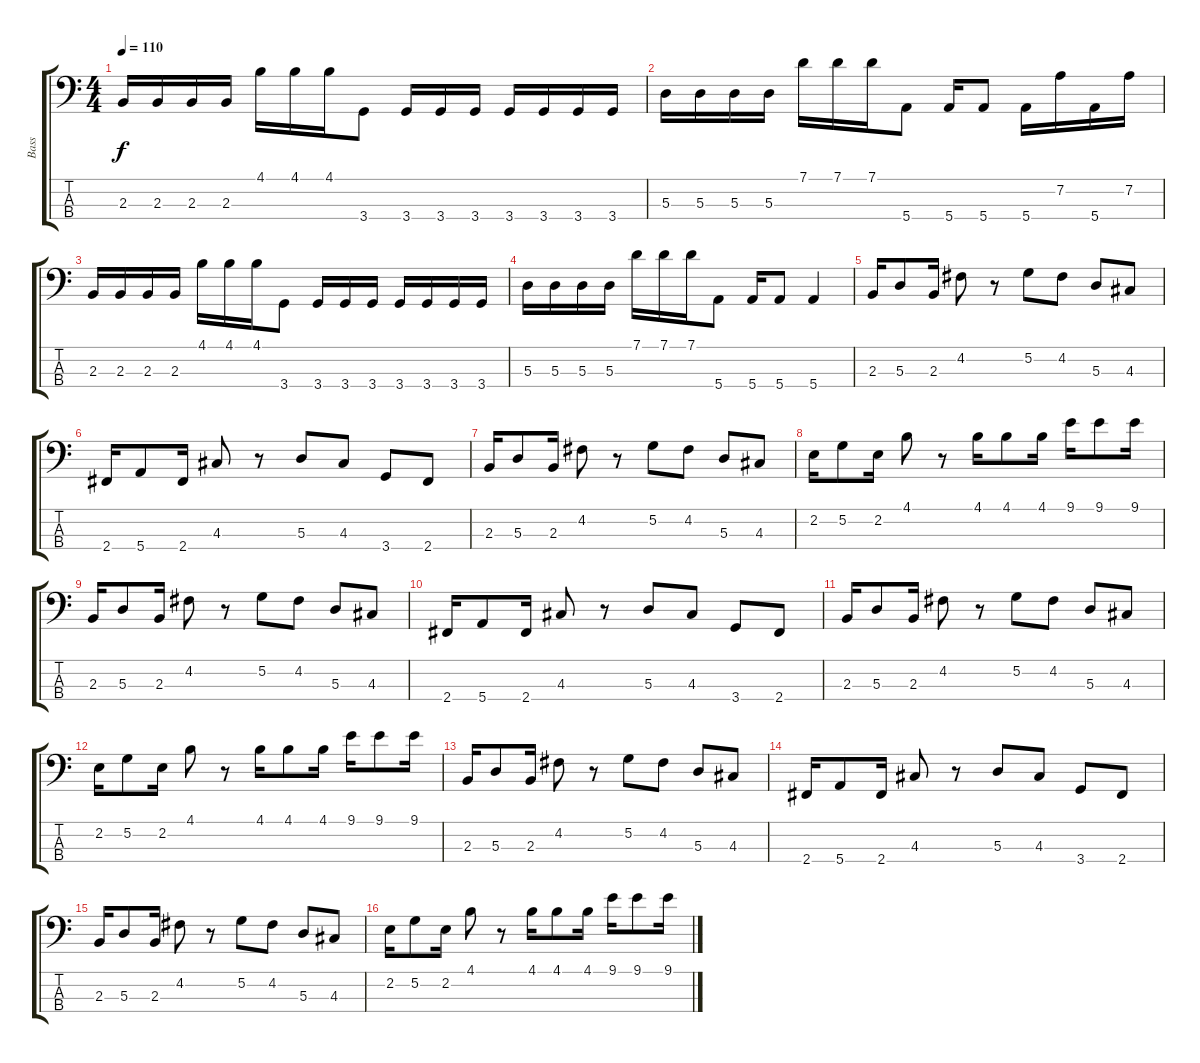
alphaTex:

\track ("Bass" "Bass") {instrument electricbassfinger}
\staff {score tabs}
\tuning (G2 D2 A1 E1) {hide}
\ts (4 4)
\tempo 110
\clef f4
\ks c
2.3.16{dy f} 2.3.16 2.3.16 2.3.16 4.1.16 4.1.16 4.1.16 3.4.8 3.4.16 3.4.16 3.4.16 3.4.16 3.4.16 3.4.16 3.4.16 |
5.3.16 5.3.16 5.3.16 5.3.16 7.1.16 7.1.16 7.1.16 5.4.8 5.4.16 5.4.8 5.4.16 7.2.16 5.4.16 7.2.16 |
2.3.16 2.3.16 2.3.16 2.3.16 4.1.16 4.1.16 4.1.16 3.4.8 3.4.16 3.4.16 3.4.16 3.4.16 3.4.16 3.4.16 3.4.16 |
5.3.16 5.3.16 5.3.16 5.3.16 7.1.16 7.1.16 7.1.16 5.4.8 5.4.16 5.4.8 5.4.4 |
2.3.16 5.3.8 2.3.16 4.2.8 r.8 5.2.8 4.2.8 5.3.8 4.3.8 |
2.4.16 5.4.8 2.4.16 4.3.8 r.8 5.3.8 4.3.8 3.4.8 2.4.8 |
2.3.16 5.3.8 2.3.16 4.2.8 r.8 5.2.8 4.2.8 5.3.8 4.3.8 |
2.2.16 5.2.8 2.2.16 4.1.8 r.8 4.1.16 4.1.8 4.1.16 9.1.16 9.1.8 9.1.16 |
2.3.16 5.3.8 2.3.16 4.2.8 r.8 5.2.8 4.2.8 5.3.8 4.3.8 |
2.4.16 5.4.8 2.4.16 4.3.8 r.8 5.3.8 4.3.8 3.4.8 2.4.8 |
2.3.16 5.3.8 2.3.16 4.2.8 r.8 5.2.8 4.2.8 5.3.8 4.3.8 |
2.2.16 5.2.8 2.2.16 4.1.8 r.8 4.1.16 4.1.8 4.1.16 9.1.16 9.1.8 9.1.16 |
2.3.16 5.3.8 2.3.16 4.2.8 r.8 5.2.8 4.2.8 5.3.8 4.3.8 |
2.4.16 5.4.8 2.4.16 4.3.8 r.8 5.3.8 4.3.8 3.4.8 2.4.8 |
2.3.16 5.3.8 2.3.16 4.2.8 r.8 5.2.8 4.2.8 5.3.8 4.3.8 |
2.2.16 5.2.8 2.2.16 4.1.8 r.8 4.1.16 4.1.8 4.1.16 9.1.16 9.1.8 9.1.16
